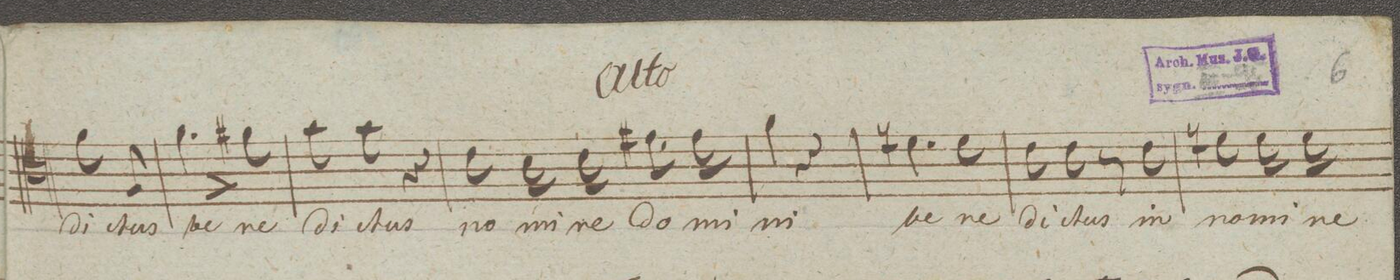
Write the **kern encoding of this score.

**kern	**text	**dynam
*I"Alto.	*	*
*clefC3	*	*
*k[f#c#g#]	*	*
*M2/4	*	*
8a\	-di-	.
8A/	-ctus	.
=50	=50	=50
4.a^<\	be-	.
8a#X\	-ne-	.
=51	=51	=51
8b\	-di-	.
8b\	-ctus	.
4r	.	.
=52	=52	=52
8e\	no-	.
16d\	-mi-	.
16e\	-ne	.
8.g#X\	do-	.
16g#\	-mi-	.
=53	=53	=53
4a\	-ni	.
4r	.	.
=54	=54	=54
4.fn\	be-	.
8f\	-ne-	.
=55	=55	=55
8e\	-di-	.
8e\	-ctus	.
8r	.	.
8e\	in	.
=56	=56	=56
8fn\	no-	.
16f\	-mi-	.
16f\	-ne	.
*-	*-	*-
